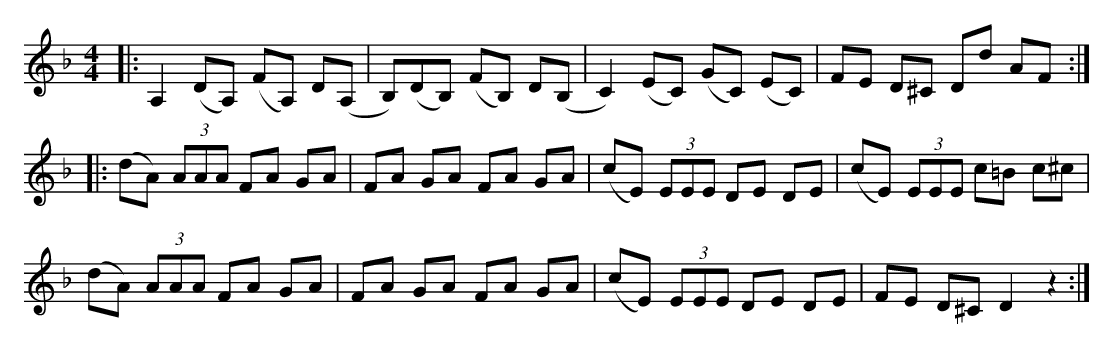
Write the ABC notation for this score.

X:1
M:4/4
K:Dmin
|:A,2(DA,) (FA,) D(A,|B,)2(DB,) (FB,) D(B,|C2)(EC) (GC) (EC)|FE D^C Dd AF:|
|:(dA) (3AAA FA GA|FA GA FA GA|(cE) (3EEE DE DE |(cE) (3EEE c=b, c^c|
(dA) (3AAA FA GA|FA GA FA GA|(cE) (3EEE DE DE|FE D^CD2z2:|
